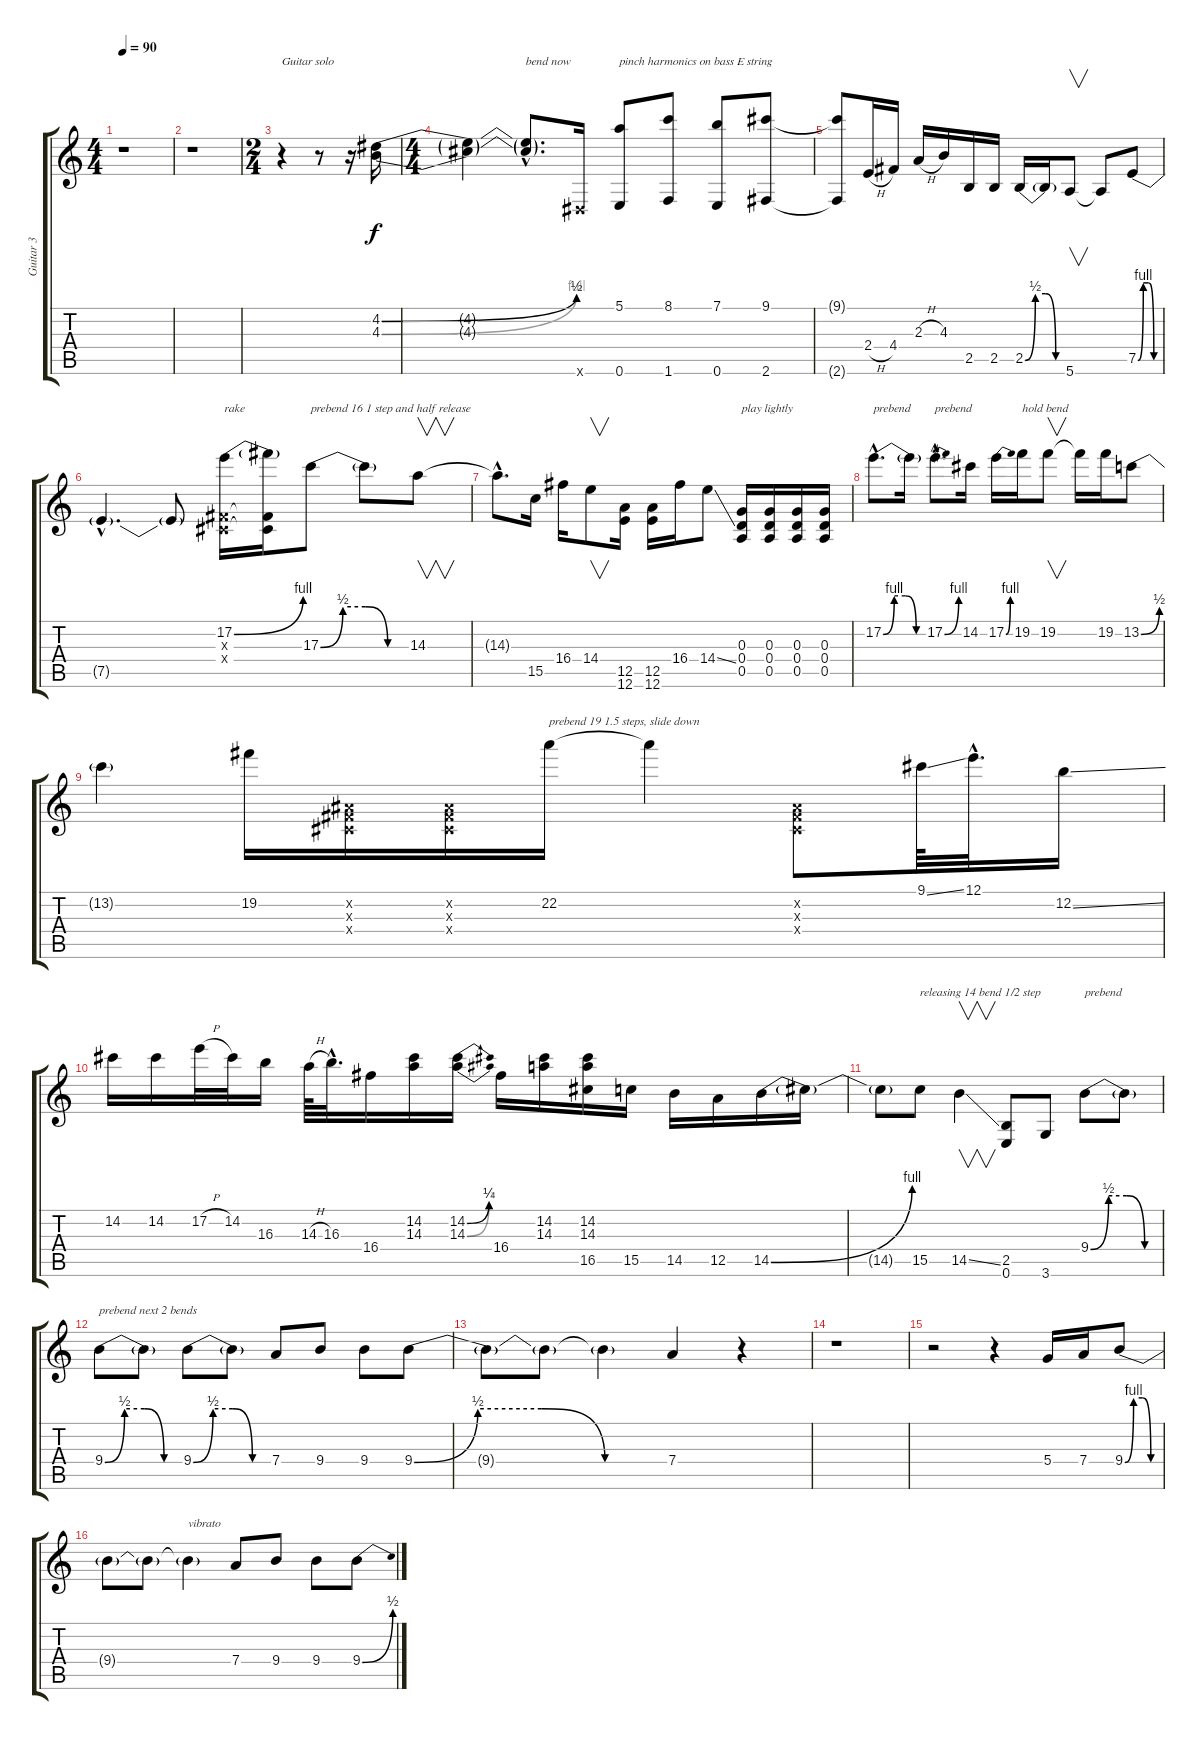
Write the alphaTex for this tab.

\track ("Guitar 3" "Guitar 3") {instrument distortionguitar}
\staff {score tabs}
\tuning (E4 B3 G3 D3 A2 E2) {hide}
\ts (4 4)
\tempo 90
\clef g2
\ks c
r.1{dy p} |
r.1 |
\ts (2 4)
r.4{txt "Guitar solo"} r.8 r.16 (4.2{be (bend 0 0 60 2)} 4.3{be (bend 0 0 60 4)}).16{dy f} |
\ts (4 4)
(4.2{t} 4.3{t}).4 (4.2{hac t} 4.3{hac t}).8{d txt "bend now"} -1.6{x}.16 (5.1 0.6).8{txt "pinch harmonics on bass E string"} (8.1 1.6).8 (7.1 0.6).8 (9.1 2.6).8 |
(9.1{t} 2.6{t}).8 2.4{h}.16 4.4.16 2.3{h}.16 4.3.16 2.5.16 2.5.16 2.5{be (custom 0 0 15 2 30 2 45 0 60 0)}.16 2.5{t}.16 5.6.8{v} 5.6{t}.8 7.5{be (custom 0 0 15 4 30 4 45 0 60 0)}.8 |
7.5{hac t}.4{d} 7.5{t}.8 (17.2{be (bend 0 0 60 4)} -1.3{x} -1.4{x}).16{txt "rake"} (17.2{t} -1.3{t} -1.4{t}).16 17.3{be (custom 0 0 15 2 30 2 45 0 60 0)}.8{txt "prebend 16 1 step and half release"} 17.3{t}.8 14.3.8{v} |
14.3{hac t}.8{d} 15.5.16 16.4.16 14.4.8{v} (12.5 12.6).16 (12.5 12.6).16 16.4.16 14.4{ss}.8 (0.3 0.4 0.5).16{txt "play lightly"} (0.3 0.4 0.5).16 (0.3 0.4 0.5).16 (0.3 0.4 0.5).16 |
17.2{be (custom 0 0 15 4 30 4 45 0 60 0) hac}.8{d txt "prebend"} 17.2{t}.16 17.2{be (bend 0 0 60 4) hac}.8{d txt "prebend"} 14.2.16 17.2{be (bend 0 0 60 4)}.16 19.2.16{txt "hold bend"} 19.2.8{v} 19.2{t}.16 19.2.16 13.2{be (bend 0 0 60 2)}.8 |
13.2{t}.4 19.2.16 (-1.2{x} -1.3{x} -1.4{x}).16 (-1.2{x} -1.3{x} -1.4{x}).16 22.2.16{txt "prebend 19 1.5 steps, slide down"} 22.2{t}.4 (-1.2{x} -1.3{x} -1.4{x}).8 9.1{ss}.64 12.1{hac}.32{d} 12.2{ss}.16 |
14.2.16 14.2.16 17.2{h}.32 14.2.32 16.3.16 14.3{h}.64 16.3{hac}.32{d} 16.4.16 (14.2 14.3).16 (14.2{be (bend 0 0 60 1)} 14.3{be (bend 0 0 60 2)}).16 16.4.16 (14.2 14.3).16 (14.2 14.3 16.5).16 15.5.16 14.5.16 12.5.16 14.5{be (bend 0 0 60 4)}.16 14.5{t}.16 |
14.5{t}.8 15.5.8{txt "releasing 14 bend 1/2 step"} 14.5{ss}.4{v} (2.5 0.6).8 3.6.8 9.4{be (custom 0 0 15 2 30 2 45 0 60 0)}.8{txt "prebend"} 9.4{t}.8 |
9.4{be (custom 0 0 15 2 30 2 45 0 60 0)}.8{txt "prebend next 2 bends"} 9.4{t}.8 9.4{be (custom 0 0 15 2 30 2 45 0 60 0)}.8 9.4{t}.8 7.4.8 9.4.8 9.4.8 9.4{be (custom 0 0 15 2 30 2 45 0 60 0)}.8 |
9.4{t}.8 9.4{t}.8 9.4{t}.4 7.4.4 r.4 |
r.1 |
r.2 r.4 5.4.16 7.4.16 9.4{be (custom 0 0 15 4 30 4 45 0 60 0)}.8 |
9.4{t}.8 9.4{t}.8 9.4{t}.4{txt "vibrato"} 7.4.8 9.4.8 9.4.8 9.4{be (bend 0 0 60 2)}.8
